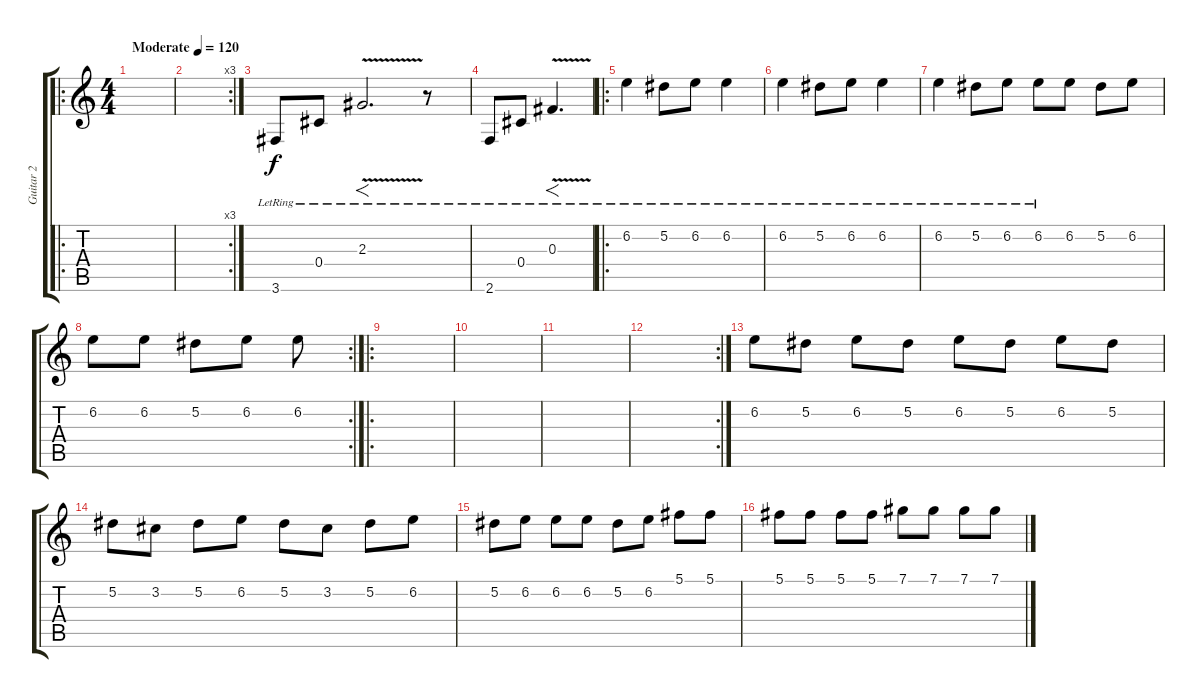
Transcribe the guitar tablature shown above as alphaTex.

\track ("Guitar 2" "Guitar 2") {instrument electricguitarmuted}
\staff {score tabs}
\tuning (Db4 Bb3 Gb3 Db3 Ab2 Eb2) {hide}
\ro
\ts (4 4)
\tempo (120 "Moderate")
\clef g2
\ks c
|
\rc 3
|
3.6{lr}.8 0.4{lr}.8 2.3{v lr}.2{f d} r.8 |
2.6{lr}.8 0.4{lr}.8 0.3{v lr}.4{f d} |
\ro
6.2{lr}.4 5.2{lr}.8 6.2{lr}.8 6.2{lr}.4 |
6.2{lr}.4 5.2{lr}.8 6.2{lr}.8 6.2{lr}.4 |
6.2{lr}.4 5.2{lr}.8 6.2{lr}.8 6.2{lr}.8 6.2.8 5.2.8 6.2.8 |
\rc 2
6.2.8 6.2.8 5.2.8 6.2.8 6.2.8 |
\ro
|
|
|
\rc 2
|
6.2.8 5.2.8 6.2.8 5.2.8 6.2.8 5.2.8 6.2.8 5.2.8 |
5.2.8 3.2.8 5.2.8 6.2.8 5.2.8 3.2.8 5.2.8 6.2.8 |
5.2.8 6.2.8 6.2.8 6.2.8 5.2.8 6.2.8 5.1.8 5.1.8 |
5.1.8 5.1.8 5.1.8 5.1.8 7.1.8 7.1.8 7.1.8 7.1.8
